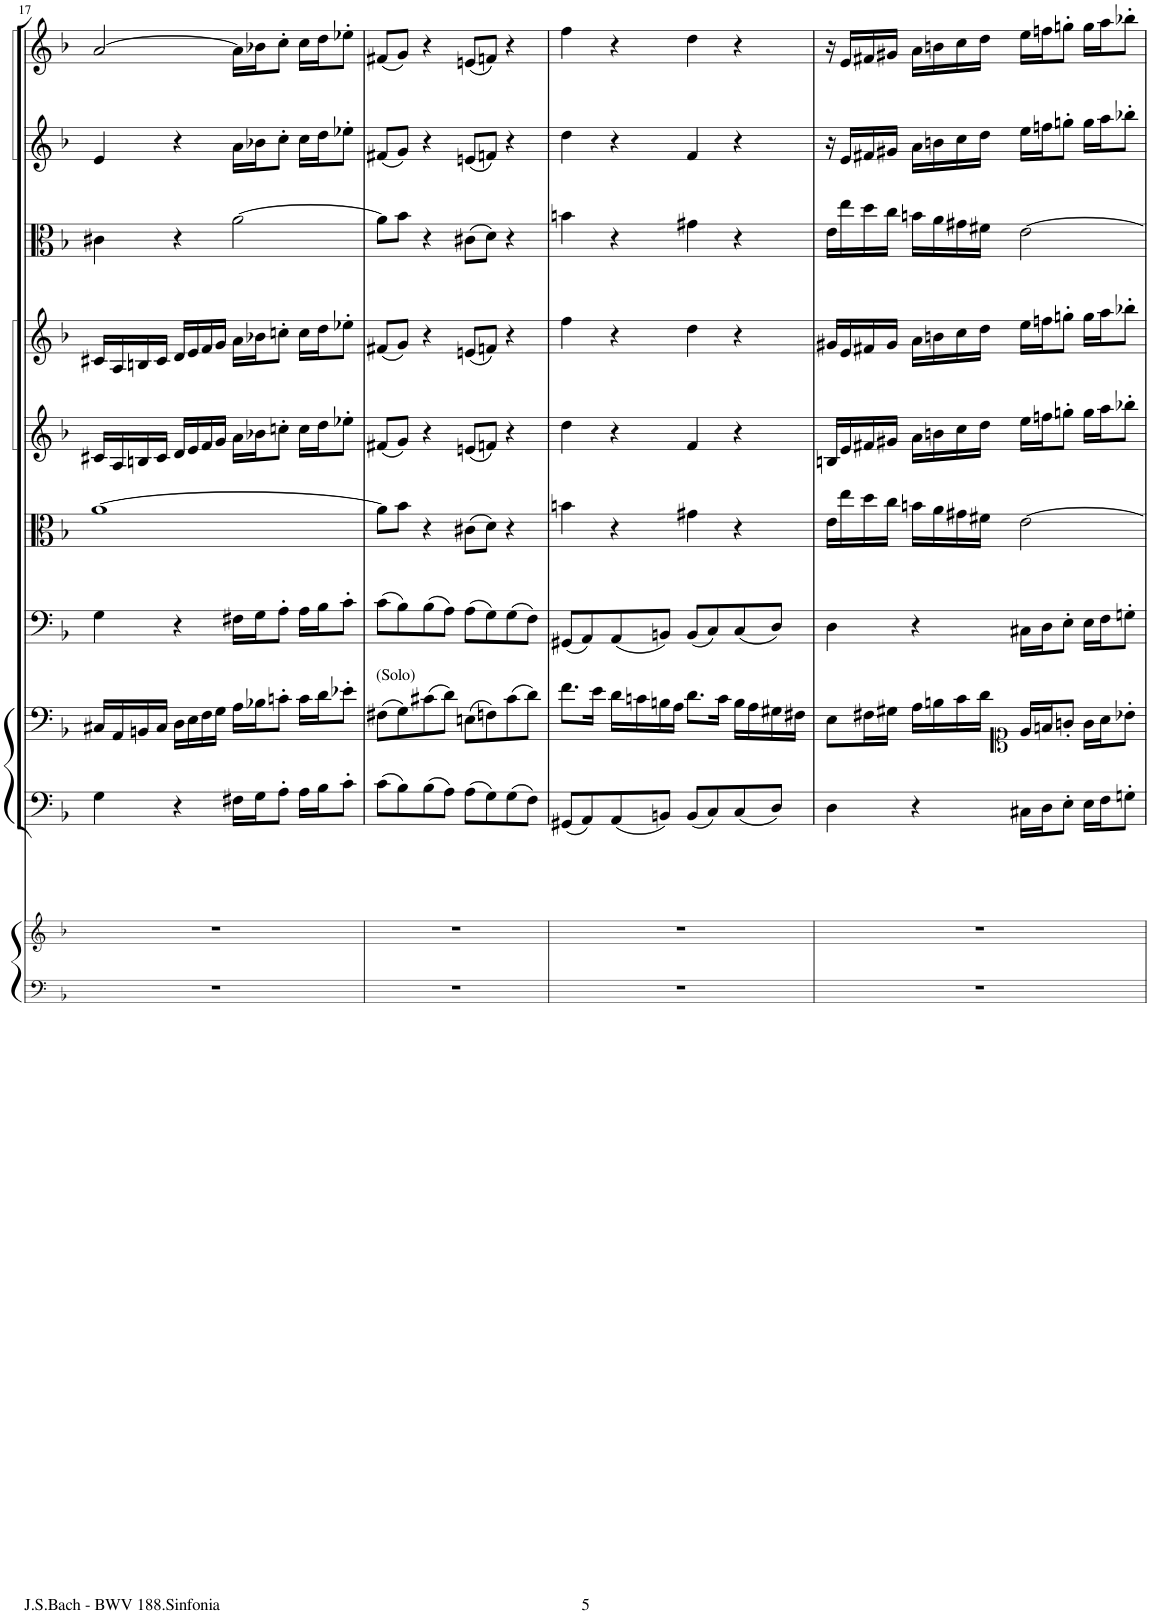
**kern	**kern	**kern	**kern	**kern	**kern	**kern	**kern	**kern	**kern	**kern
*part9	*part9	*part8	*part8	*part7	*part6	*part5	*part4	*part3	*part2	*part1
*staff11	*staff10	*staff9	*staff8	*staff7	*staff6	*staff5	*staff4	*staff3	*staff2	*staff1
*I"Piano reduction	*	*I"Organo	*	*I"Continuo	*I"Viola	*I"Violino II	*I"Violino I	*I"Taille	*I"Oboe II	*I"Oboe I
*I'Pno	*	*	*	*	*I'Vla	*I'Vln	*I'Vln	*	*I'Ob	*I'Ob
!!LO:PB:g=z
*clefF4	*clefG2	*clefF4	*clefF4	*clefF4	*clefC3	*clefG2	*clefG2	*clefC3	*clefG2	*clefG2
*k[b-]	*k[b-]	*k[b-]	*k[b-]	*k[b-]	*k[b-]	*k[b-]	*k[b-]	*k[b-]	*k[b-]	*k[b-]
*M4/4	*M4/4	*M4/4	*M4/4	*M4/4	*M4/4	*M4/4	*M4/4	*M4/4	*M4/4	*M4/4
*met(c)	*met(c)	*met(c)	*met(c)	*met(c)	*met(c)	*met(c)	*met(c)	*met(c)	*met(c)	*met(c)
=17	=17	=17	=17	=17	=17	=17	=17	=17	=17	=17
1r	1r	4G\	16C#X/LL	4G\	[1a	16c#X/LL	16c#X/LL	4c#X\	4e/	[2a/
.	.	.	16AA/	.	.	16A/	16A/	.	.	.
.	.	.	16BBn/	.	.	16Bn/	16Bn/	.	.	.
.	.	.	16C#/JJ	.	.	16c#/JJ	16c#/JJ	.	.	.
.	.	4r	16D\LL	4r	.	16d/LL	16d/LL	4r	4r	.
.	.	.	16E\	.	.	16e/	16e/	.	.	.
.	.	.	16F\	.	.	16f/	16f/	.	.	.
.	.	.	16G\JJ	.	.	16g/JJ	16g/JJ	.	.	.
.	.	16F#X\LL	16A\LL	16F#X\LL	.	16a\LL	16a\LL	[2a\	16a\LL	16a\LL]
.	.	16G\J	16B-X\J	16G\J	.	16b-X\J	16b-X\J	.	16b-X\J	16b-X\J
.	.	8A'\J	8cn'\J	8A'\J	.	8ccn'\J	8ccn'\J	.	8cc'\J	8cc'\J
.	.	16A\LL	16c\LL	16A\LL	.	16cc\LL	16cc\LL	.	16cc\LL	16cc\LL
.	.	16B-\J	16d\J	16B-\J	.	16dd\J	16dd\J	.	16dd\J	16dd\J
.	.	8c'\J	8e-X'\J	8c'\J	.	8ee-X'\J	8ee-X'\J	.	8ee-X'\J	8ee-X'\J
=18	=18	=18	=18	=18	=18	=18	=18	=18	=18	=18
!	!	!	!LO:TX:a:t=(Solo)	!	!	!	!	!	!	!
1r	1r	8c\L	(8F#X\L	(8c\L	8a\L]	(8f#X/L	(8f#X/L	8a\L]	(8f#X/L	(8f#X/L
.	.	8B-\	8G\)	8B-\)	8b-\J	8g/J)	8g/J)	8b-\J	8g/J)	8g/J)
.	.	8B-\	(8c#X\	(8B-\	4r	4r	4r	4r	4r	4r
.	.	8A\J	8d\J)	8A\J)	.	.	.	.	.	.
.	.	8A\L	(8En\L	(8A\L	(8c#X\L	(8en/L	(8en/L	(8c#X\L	(8en/L	(8en/L
.	.	8G\	8Fn\)	8G\)	8d\J)	8fn/J)	8fn/J)	8d\J)	8fn/J)	8fn/J)
.	.	8G\	(8c#\	(8G\	4r	4r	4r	4r	4r	4r
.	.	8F\J	8d\J)	8F\J)	.	.	.	.	.	.
=19	=19	=19	=19	=19	=19	=19	=19	=19	=19	=19
1r	1r	8GG#X/L	8.f\L	(8GG#X/L	4bn\	4dd\	4ff\	4bn\	4dd\	4ff\
.	.	8AA/	.	8AA/)	.	.	.	.	.	.
.	.	.	16e\Jk	.	.	.	.	.	.	.
.	.	8AA/	16d\LL	(8AA/	4r	4r	4r	4r	4r	4r
.	.	.	16cn\	.	.	.	.	.	.	.
.	.	8BBn/J	16Bn\	8BBn/J)	.	.	.	.	.	.
.	.	.	16A\JJ	.	.	.	.	.	.	.
.	.	8BB/L	8.d\L	(8BB/L	4g#X\	4f/	4dd\	4g#X\	4f/	4dd\
.	.	8C/	.	8C/)	.	.	.	.	.	.
.	.	.	16c\Jk	.	.	.	.	.	.	.
.	.	8C/	16B\LL	(8C/	4r	4r	4r	4r	4r	4r
.	.	.	16A\	.	.	.	.	.	.	.
.	.	8D/J	16G#X\	8D/J)	.	.	.	.	.	.
.	.	.	16F#X\JJ	.	.	.	.	.	.	.
=20	=20	=20	=20	=20	=20	=20	=20	=20	=20	=20
1r	1r	4D\	8E\L	4D\	16e\LL	16Bn/LL	16g#X/LL	16e\LL	16r	16r
.	.	.	.	.	16ee\	16e/	16e/	16ee\	16e/LL	16e/LL
.	.	.	16F#X\L	.	16dd\	16f#X/	16f#X/	16dd\	16f#X/	16f#X/
.	.	.	16G#X\JJ	.	16cc\JJ	16g#X/JJ	16g#/JJ	16cc\JJ	16g#X/JJ	16g#X/JJ
.	.	4r	16A\LL	4r	16bn\LL	16a\LL	16a\LL	16bn\LL	16a\LL	16a\LL
.	.	.	16Bn\	.	16a\	16bn\	16bn\	16a\	16bn\	16bn\
.	.	.	16c\	.	16g#X\	16cc\	16cc\	16g#X\	16cc\	16cc\
.	.	.	16d\JJ	.	16f#X\JJ	16dd\JJ	16dd\JJ	16f#X\JJ	16dd\JJ	16dd\JJ
*	*	*	*clefC1	*	*	*	*	*	*	*
.	.	16C#X\LL	16e/LL	16C#X\LL	[2e\	16ee\LL	16ee\LL	[2e\	16ee\LL	16ee\LL
.	.	16D\J	16fn/J	16D\J	.	16ffn\J	16ffn\J	.	16ffn\J	16ffn\J
.	.	8E'\J	8gn'/J	8E'\J	.	8ggn'\J	8ggn'\J	.	8ggn'\J	8ggn'\J
.	.	16E\LL	16g\LL	16E\LL	.	16gg\LL	16gg\LL	.	16gg\LL	16gg\LL
.	.	16F\J	16a\J	16F\J	.	16aa\J	16aa\J	.	16aa\J	16aa\J
.	.	8Gn'\J	8b-X'\J	8Gn'\J	.	8bb-X'\J	8bb-X'\J	.	8bb-X'\J	8bb-X'\J
=	=	=	=	=	=	=	=	=	=	=
*-	*-	*-	*-	*-	*-	*-	*-	*-	*-	*-
